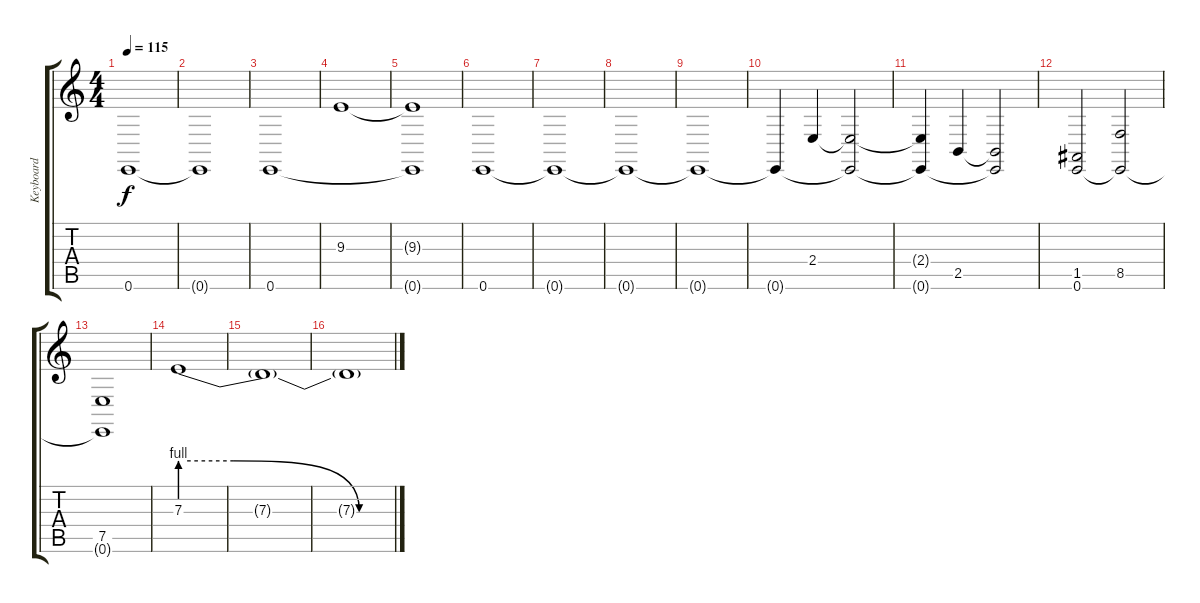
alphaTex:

\track ("Keyboard" "Keyboard") {instrument pad7halo}
\staff {score tabs}
\tuning (E4 B3 G3 D3 A2 E2) {hide}
\ts (4 4)
\tempo 115
\clef g2
\ks c
0.6{t}.1{dy f} |
0.6{t}.1 |
0.6.1 |
9.3.1 |
(9.3{t} 0.6{t}).1 |
0.6.1 |
0.6{t}.1 |
0.6{t}.1 |
0.6{t}.1 |
0.6{t}.4 2.4.4 (2.4{t} 0.6{t}).2 |
(2.4{t} 0.6{t}).4 2.5.4 (2.5{t} 0.6{t}).2 |
(1.5 0.6).2 (8.5 0.6{t}).2 |
(7.5 0.6{t}).1 |
7.3{be (custom 0 4 15 4 50 0 60 0)}.1{volume 8} |
7.3{t}.1 |
7.3{t}.1
